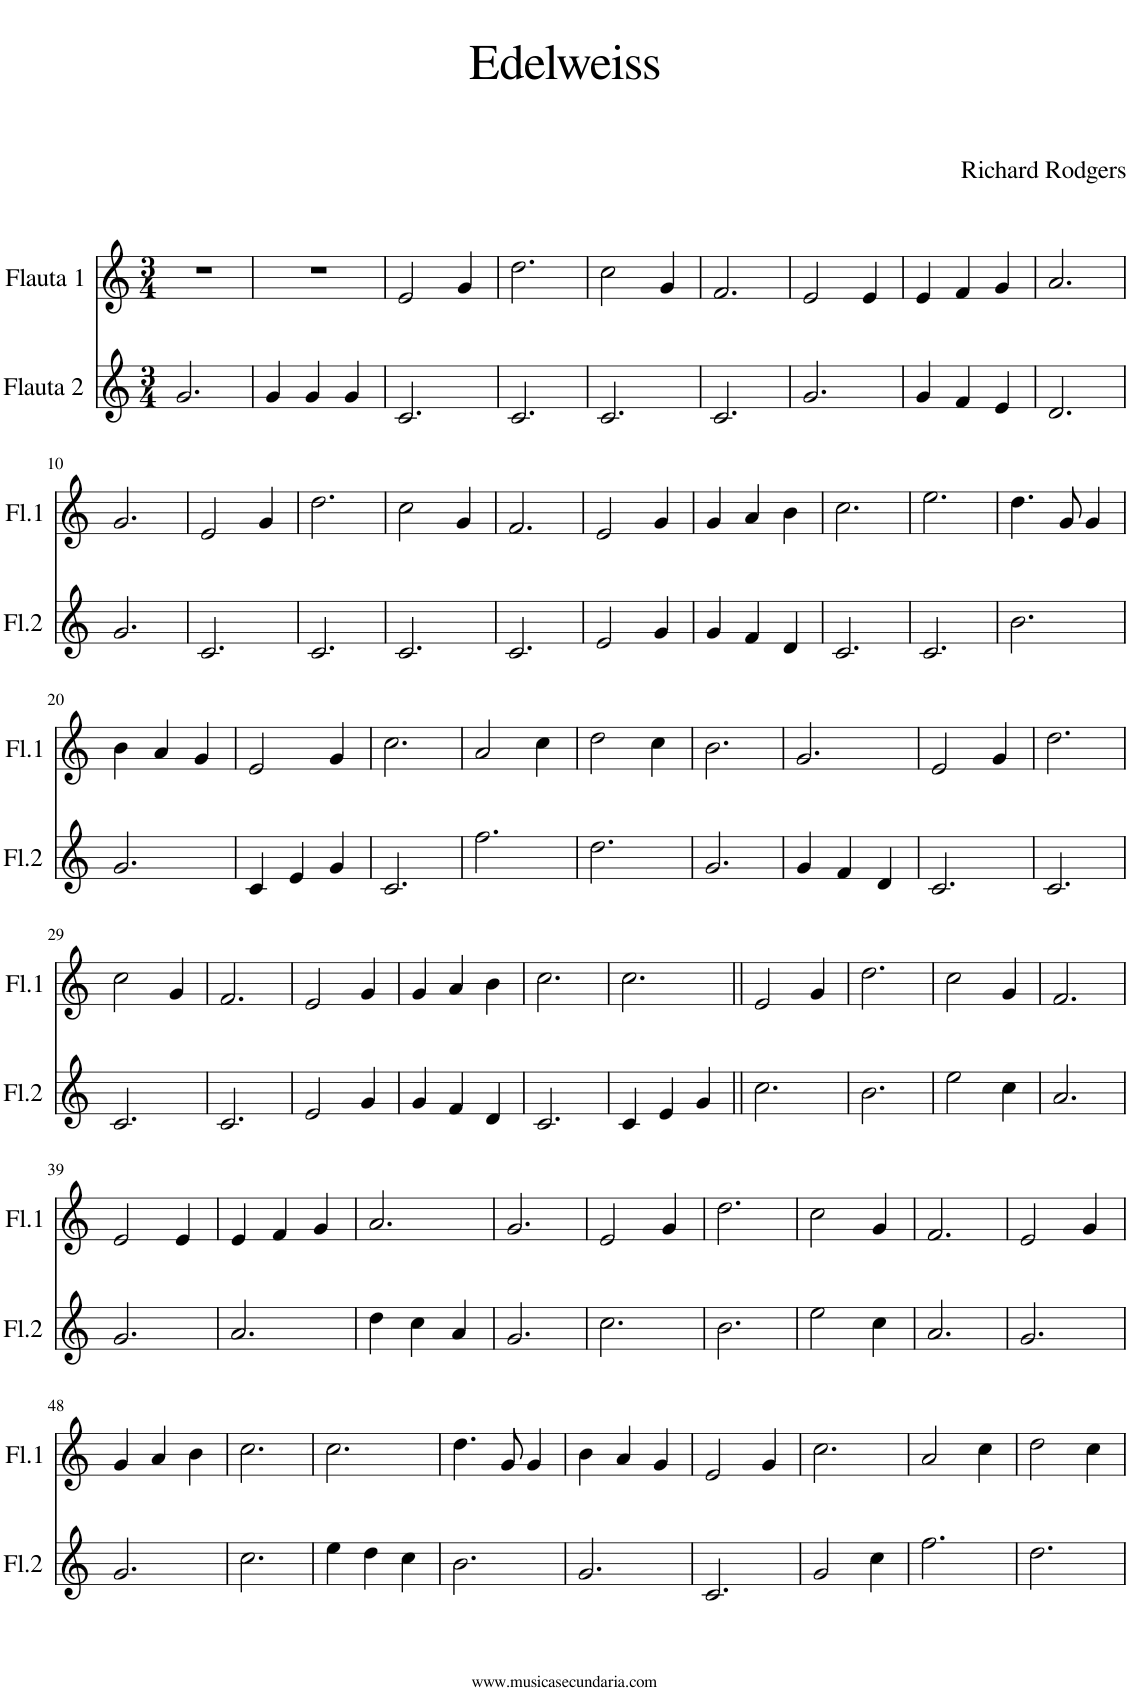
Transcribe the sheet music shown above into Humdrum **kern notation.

**kern	**kern
*part2	*part1
*staff2	*staff1
*I"Flauta 2	*I"Flauta 1
*I'Fl.2	*I'Fl.1
*clefG2	*clefG2
*k[]	*k[]
*M3/4	*M3/4
=1	=1
2.g/	2.r
=2	=2
4g/	2.r
4g/	.
4g/	.
=3	=3
*k[]	*k[]
2.c/	2e/
.	4g/
=4	=4
2.c/	2.dd\
=5	=5
2.c/	2cc\
.	4g/
=6	=6
2.c/	2.f/
=7	=7
2.g/	2e/
.	4e/
=8	=8
4g/	4e/
4f/	4f/
4e/	4g/
=9	=9
2.d/	2.a/
!!LO:LB:g=z
=10	=10
2.g/	2.g/
=11	=11
2.c/	2e/
.	4g/
=12	=12
2.c/	2.dd\
=13	=13
2.c/	2cc\
.	4g/
=14	=14
2.c/	2.f/
=15	=15
2e/	2e/
4g/	4g/
=16	=16
4g/	4g/
4f/	4a/
4d/	4b\
=17	=17
2.c/	2.cc\
=18	=18
2.c/	2.ee\
=19	=19
2.b\	4.dd\
.	8g/
.	4g/
!!LO:LB:g=z
=20	=20
2.g/	4b\
.	4a/
.	4g/
=21	=21
4c/	2e/
4e/	.
4g/	4g/
=22	=22
2.c/	2.cc\
=23	=23
2.ff\	2a/
.	4cc\
=24	=24
2.dd\	2dd\
.	4cc\
=25	=25
2.g/	2.b\
=26	=26
4g/	2.g/
4f/	.
4d/	.
=27	=27
2.c/	2e/
.	4g/
=28	=28
2.c/	2.dd\
!!LO:LB:g=z
=29	=29
2.c/	2cc\
.	4g/
=30	=30
2.c/	2.f/
=31	=31
2e/	2e/
4g/	4g/
=32	=32
4g/	4g/
4f/	4a/
4d/	4b\
=33	=33
2.c/	2.cc\
=34	=34
4c/	2.cc\
4e/	.
4g/	.
=35||	=35||
2.cc\	2e/
.	4g/
=36	=36
2.b\	2.dd\
=37	=37
2ee\	2cc\
4cc\	4g/
=38	=38
2.a/	2.f/
!!LO:LB:g=z
=39	=39
2.g/	2e/
.	4e/
=40	=40
2.a/	4e/
.	4f/
.	4g/
=41	=41
4dd\	2.a/
4cc\	.
4a/	.
=42	=42
2.g/	2.g/
=43	=43
2.cc\	2e/
.	4g/
=44	=44
2.b\	2.dd\
=45	=45
2ee\	2cc\
4cc\	4g/
=46	=46
2.a/	2.f/
=47	=47
2.g/	2e/
.	4g/
!!LO:LB:g=z
=48	=48
2.g/	4g/
.	4a/
.	4b\
=49	=49
2.cc\	2.cc\
=50	=50
4ee\	2.cc\
4dd\	.
4cc\	.
=51	=51
2.b\	4.dd\
.	8g/
.	4g/
=52	=52
2.g/	4b\
.	4a/
.	4g/
=53	=53
2.c/	2e/
.	4g/
=54	=54
2g/	2.cc\
4cc\	.
=55	=55
2.ff\	2a/
.	4cc\
=56	=56
2.dd\	2dd\
.	4cc\
=	=
*-	*-
